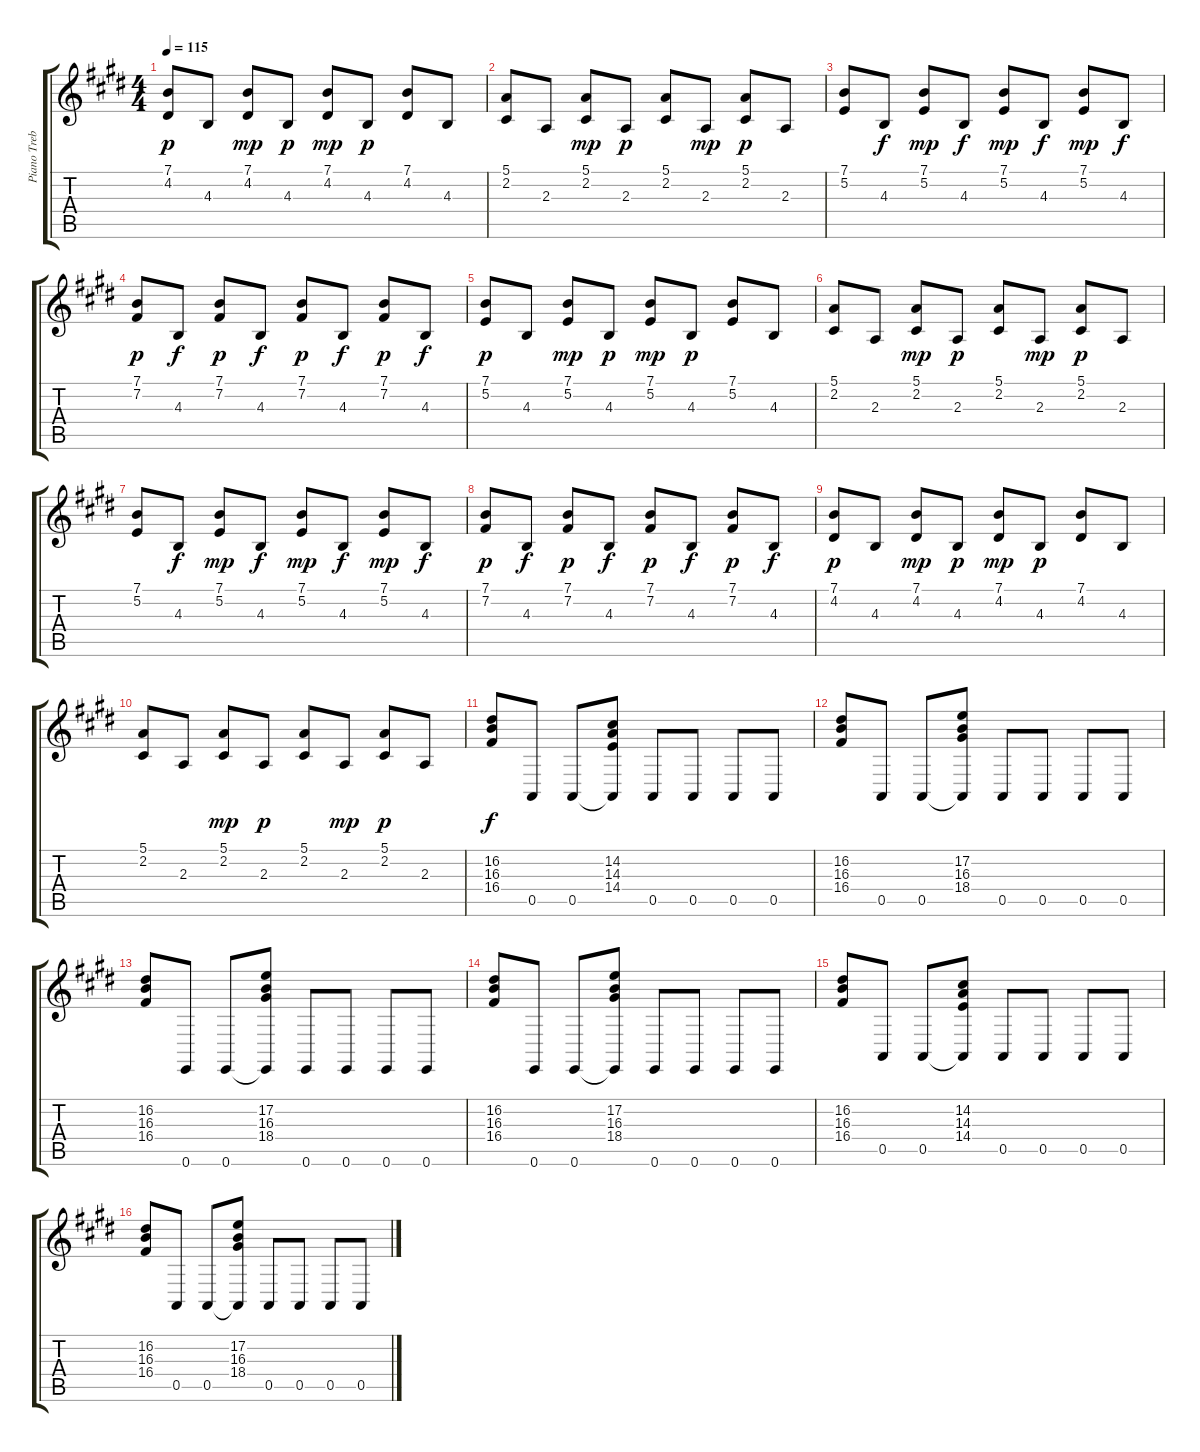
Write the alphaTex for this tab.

\track ("Piano Treble" "Piano Treb") {instrument acousticgrandpiano}
\staff {score tabs}
\tuning (E4 B3 G3 D3 A2 E2) {hide}
\ts (4 4)
\tempo 115
\clef g2
\ks c#minor
(7.1 4.2).8{dy p} 4.3.8 (7.1 4.2).8{dy mp} 4.3.8{dy p} (7.1 4.2).8{dy mp} 4.3.8{dy p} (7.1 4.2).8 4.3.8 |
(5.1 2.2).8 2.3.8 (5.1 2.2).8{dy mp} 2.3.8{dy p} (5.1 2.2).8 2.3.8{dy mp} (5.1 2.2).8{dy p} 2.3.8 |
(7.1 5.2).8 4.3.8{dy f} (7.1 5.2).8{dy mp} 4.3.8{dy f} (7.1 5.2).8{dy mp} 4.3.8{dy f} (7.1 5.2).8{dy mp} 4.3.8{dy f} |
(7.1 7.2).8{dy p} 4.3.8{dy f} (7.1 7.2).8{dy p} 4.3.8{dy f} (7.1 7.2).8{dy p} 4.3.8{dy f} (7.1 7.2).8{dy p} 4.3.8{dy f} |
(7.1 5.2).8{dy p} 4.3.8 (7.1 5.2).8{dy mp} 4.3.8{dy p} (7.1 5.2).8{dy mp} 4.3.8{dy p} (7.1 5.2).8 4.3.8 |
(5.1 2.2).8 2.3.8 (5.1 2.2).8{dy mp} 2.3.8{dy p} (5.1 2.2).8 2.3.8{dy mp} (5.1 2.2).8{dy p} 2.3.8 |
(7.1 5.2).8 4.3.8{dy f} (7.1 5.2).8{dy mp} 4.3.8{dy f} (7.1 5.2).8{dy mp} 4.3.8{dy f} (7.1 5.2).8{dy mp} 4.3.8{dy f} |
(7.1 7.2).8{dy p} 4.3.8{dy f} (7.1 7.2).8{dy p} 4.3.8{dy f} (7.1 7.2).8{dy p} 4.3.8{dy f} (7.1 7.2).8{dy p} 4.3.8{dy f} |
(7.1 4.2).8{dy p} 4.3.8 (7.1 4.2).8{dy mp} 4.3.8{dy p} (7.1 4.2).8{dy mp} 4.3.8{dy p} (7.1 4.2).8 4.3.8 |
(5.1 2.2).8 2.3.8 (5.1 2.2).8{dy mp} 2.3.8{dy p} (5.1 2.2).8 2.3.8{dy mp} (5.1 2.2).8{dy p} 2.3.8 |
(16.2 16.3 16.4).8{dy f volume 13 instrument stringensemble1} 0.5.8 0.5.8 (14.2 14.3 14.4 0.5{t}).8 0.5.8 0.5.8 0.5.8 0.5.8 |
(16.2 16.3 16.4).8 0.5.8 0.5.8 (17.2 16.3 18.4 0.5{t}).8 0.5.8 0.5.8 0.5.8 0.5.8 |
(16.2 16.3 16.4).8 0.6.8 0.6.8 (17.2 16.3 18.4 0.6{t}).8 0.6.8 0.6.8 0.6.8 0.6.8 |
(16.2 16.3 16.4).8 0.6.8 0.6.8 (17.2 16.3 18.4 0.6{t}).8 0.6.8 0.6.8 0.6.8 0.6.8 |
(16.2 16.3 16.4).8 0.5.8 0.5.8 (14.2 14.3 14.4 0.5{t}).8 0.5.8 0.5.8 0.5.8 0.5.8 |
(16.2 16.3 16.4).8 0.5.8 0.5.8 (17.2 16.3 18.4 0.5{t}).8 0.5.8 0.5.8 0.5.8 0.5.8
